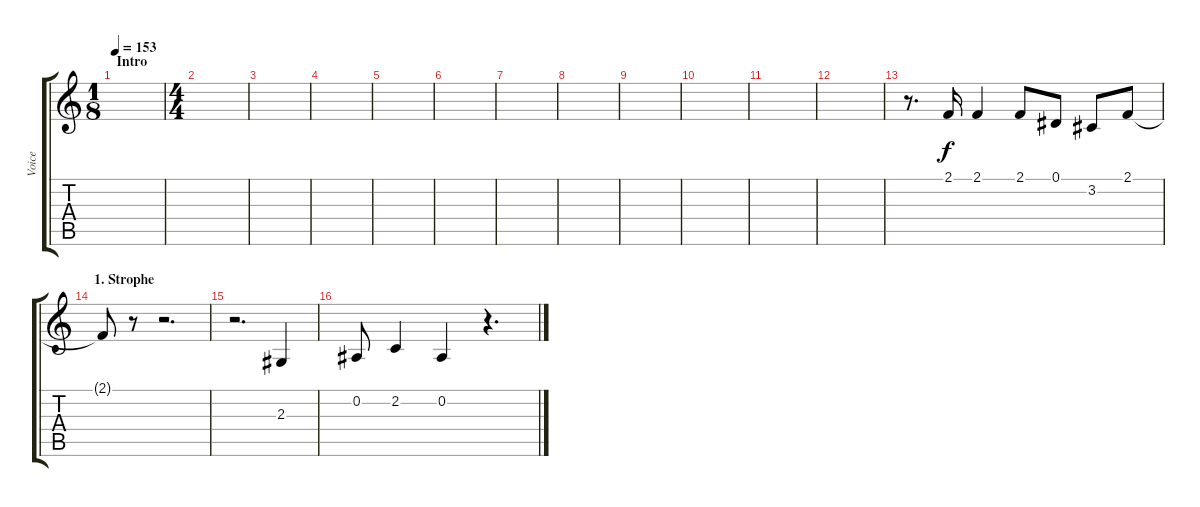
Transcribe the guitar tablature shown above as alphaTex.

\track ("Voice" "Voice") {instrument lead8bassandlead}
\staff {score tabs}
\tuning (Eb4 Bb3 Gb3 Db3 Ab2 Eb2) {hide}
\ts (1 8)
\section ("" "Intro")
\tempo 153
\clef g2
\ks c
|
\ts (4 4)
|
|
|
|
|
|
|
|
|
|
|
r.8{d} 2.1.16 2.1.4{dy f} 2.1.8 0.1.8 3.2.8 2.1.8 |
\section ("" "1. Strophe")
2.1{t}.8 r.8 r.2{d} |
r.2{d} 2.3.4 |
0.2.8 2.2.4 0.2.4 r.4{d}
